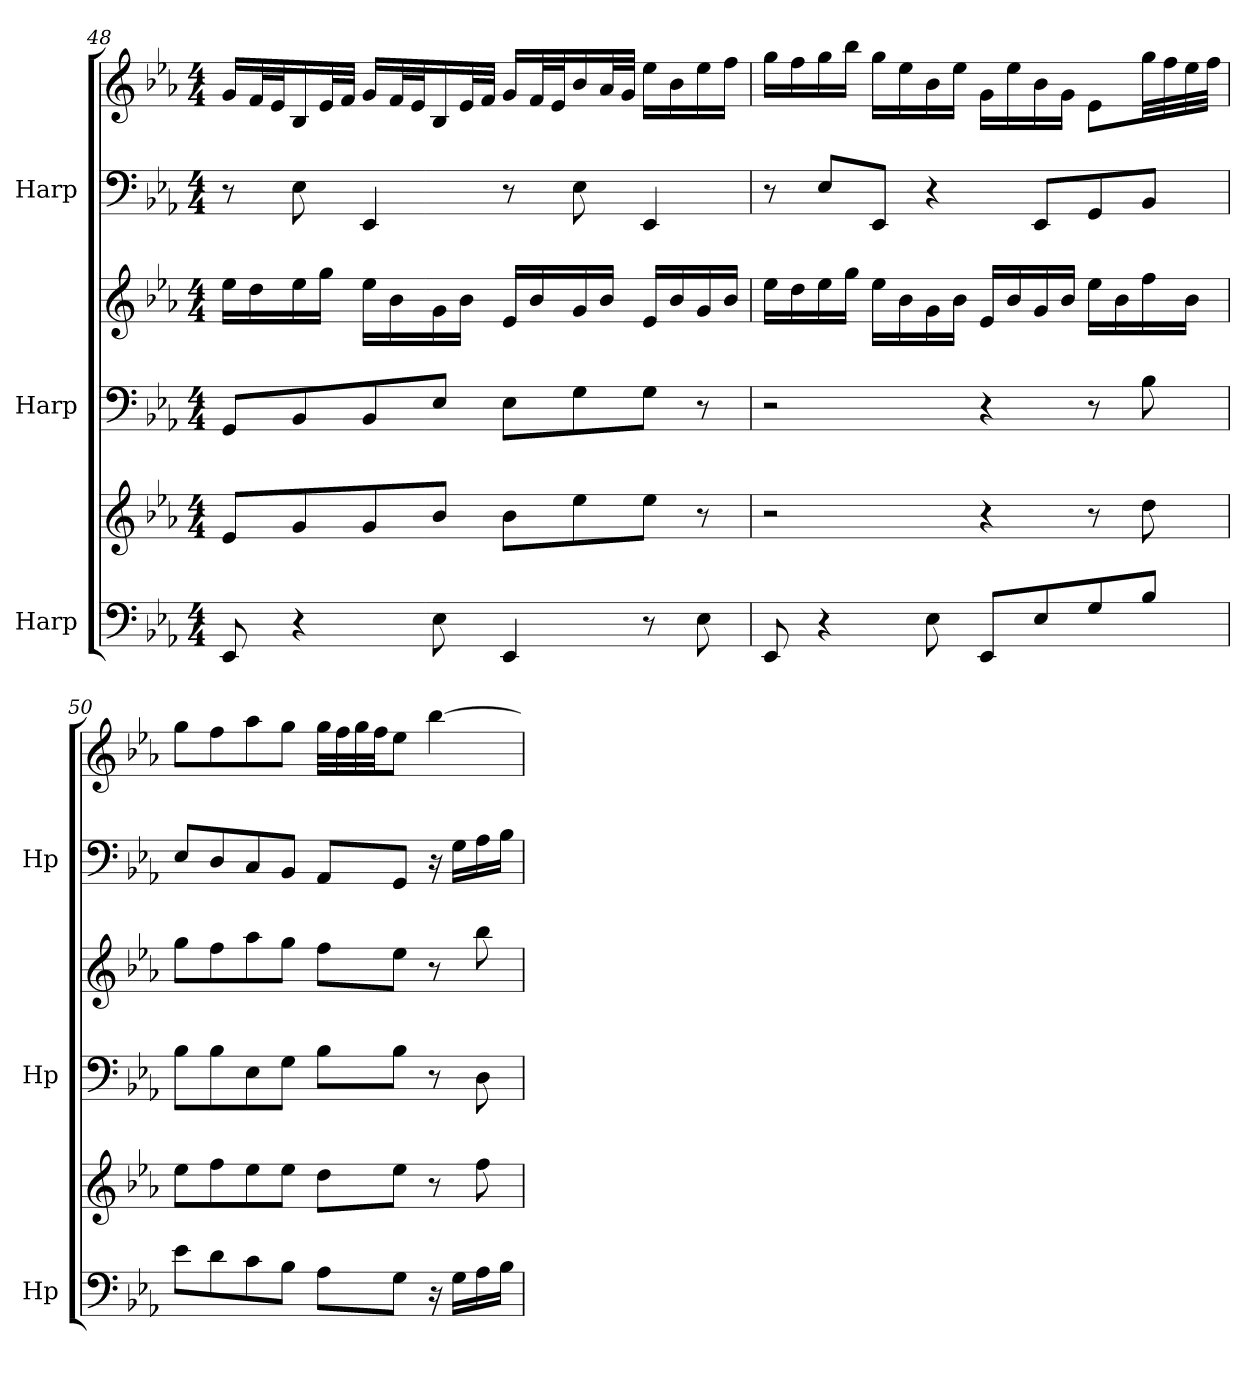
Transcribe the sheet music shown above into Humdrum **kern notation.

**kern	**kern	**kern	**kern	**kern	**kern
*part3	*part3	*part2	*part2	*part1	*part1
*staff6	*staff5	*staff4	*staff3	*staff2	*staff1
*I"Harp	*	*I"Harp	*	*I"Harp	*
*I'Hp	*	*I'Hp	*	*I'Hp	*
!!LO:PB:g=z
*clefF4	*clefG2	*clefF4	*clefG2	*clefF4	*clefG2
*k[b-e-a-]	*k[b-e-a-]	*k[b-e-a-]	*k[b-e-a-]	*k[b-e-a-]	*k[b-e-a-]
*M4/4	*M4/4	*M4/4	*M4/4	*M4/4	*M4/4
=48	=48	=48	=48	=48	=48
8EE-/	8e-/L	8GG/L	16ee-\LL	8r	16g/LL
.	.	.	16dd\	.	32f/L
.	.	.	.	.	32e-/J
4r	8g/	8BB-/	16ee-\	8E-\	16B-/
.	.	.	16gg\JJ	.	32e-/L
.	.	.	.	.	32f/JJJ
.	8g/	8BB-/	16ee-\LL	4EE-/	16g/LL
.	.	.	16b-\	.	32f/L
.	.	.	.	.	32e-/J
8E-\	8b-/J	8E-/J	16g\	.	16B-/
.	.	.	16b-\JJ	.	32e-/L
.	.	.	.	.	32f/JJJ
4EE-/	8b-\L	8E-\L	16e-/LL	8r	16g/LL
.	.	.	16b-/	.	32f/L
.	.	.	.	.	32e-/J
.	8ee-\	8G\	16g/	8E-\	16b-/
.	.	.	16b-/JJ	.	32a-/L
.	.	.	.	.	32g/JJJ
8r	8ee-\J	8G\J	16e-/LL	4EE-/	16ee-\LL
.	.	.	16b-/	.	16b-\
8E-\	8r	8r	16g/	.	16ee-\
.	.	.	16b-/JJ	.	16ff\JJ
=49	=49	=49	=49	=49	=49
8EE-/	2r	2r	16ee-\LL	8r	16gg\LL
.	.	.	16dd\	.	16ff\
4r	.	.	16ee-\	8E-/L	16gg\
.	.	.	16gg\JJ	.	16bb-\JJ
.	.	.	16ee-\LL	8EE-/J	16gg\LL
.	.	.	16b-\	.	16ee-\
8E-\	.	.	16g\	4r	16b-\
.	.	.	16b-\JJ	.	16ee-\JJ
8EE-/L	4r	4r	16e-/LL	.	16g\LL
.	.	.	16b-/	.	16ee-\
8E-/	.	.	16g/	8EE-/L	16b-\
.	.	.	16b-/JJ	.	16g\JJ
8G/	8r	8r	16ee-\LL	8GG/	8e-\L
.	.	.	16b-\	.	.
8B-/J	8dd\	8B-\	16ff\	8BB-/J	32gg\LL
.	.	.	.	.	32ff\
.	.	.	16b-\JJ	.	32ee-\
.	.	.	.	.	32ff\JJJ
!!LO:LB:g=z
=50	=50	=50	=50	=50	=50
8e-\L	8ee-\L	8B-\L	8gg\L	8E-/L	8gg\L
8d\	8ff\	8B-\	8ff\	8D/	8ff\
8c\	8ee-\	8E-\	8aa-\	8C/	8aa-\
8B-\J	8ee-\J	8G\J	8gg\J	8BB-/J	8gg\J
8A-\L	8dd\L	8B-\L	8ff\L	8AA-/L	32gg\LLL
.	.	.	.	.	32ff\
.	.	.	.	.	32gg\
.	.	.	.	.	32ff\JJ
8G\J	8ee-\J	8B-\J	8ee-\J	8GG/J	8ee-\J
16r	8r	8r	8r	16r	[4bb-\
16G\LL	.	.	.	16G\LL	.
16A-\	8ff\	8D\	8bb-\	16A-\	.
16B-\JJ	.	.	.	16B-\JJ	.
=	=	=	=	=	=
*-	*-	*-	*-	*-	*-
